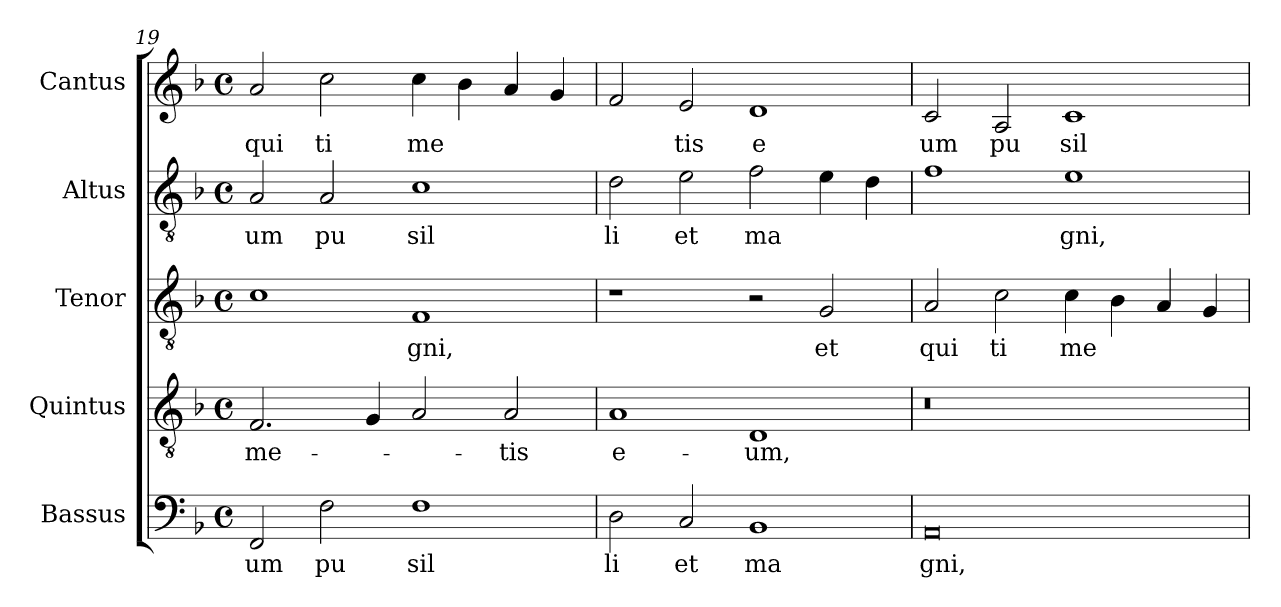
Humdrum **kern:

**kern	**text	**kern	**text	**kern	**text	**kern	**text	**kern	**text
*part5	*part5	*part4	*part4	*part3	*part3	*part2	*part2	*part1	*part1
*staff5	*staff5	*staff4	*staff4	*staff3	*staff3	*staff2	*staff2	*staff1	*staff1
*I"Bassus	*	*I"Quintus	*	*I"Tenor	*	*I"Altus	*	*I"Cantus	*
!!LO:PB:g=z
*clefF4	*	*clefGv2	*	*clefGv2	*	*clefGv2	*	*clefG2	*
*k[b-]	*	*k[b-]	*	*k[b-]	*	*k[b-]	*	*k[b-]	*
*F:	*	*F:	*	*F:	*	*F:	*	*F:	*
*M4/4	*	*M4/4	*	*M4/4	*	*M4/4	*	*M4/4	*
*met(c)	*	*met(c)	*	*met(c)	*	*met(c)	*	*met(c)	*
=19	=19	=19	=19	=19	=19	=19	=19	=19	=19
!	!LO:LY:b:cj	!	!LO:LY:b	!	!	!	!LO:LY:b:cj	!	!LO:LY:b:cj
2FF/	um	2.F/	me-	1c	.	2A/	-um	2a/	qui
!	!LO:LY:b:cj	!	!	!	!	!	!LO:LY:b:cj	!	!LO:LY:b:cj
2F\	pu	.	.	.	.	2A/	pu	2cc\	ti
.	.	4G/	.	.	.	.	.	.	.
!	!LO:LY:b:cj	!	!	!	!LO:LY:b:cj	!	!LO:LY:b:cj	!	!LO:LY:b
1F	sil	2A/	.	1F	gni,	1c	sil	4cc\	me
.	.	.	.	.	.	.	.	4b-\	.
!	!	!	!LO:LY:b:cj	!	!	!	!	!	!
.	.	2A/	-tis	.	.	.	.	4a/	.
.	.	.	.	.	.	.	.	4g/	.
=20	=20	=20	=20	=20	=20	=20	=20	=20	=20
!	!LO:LY:b:cj	!	!LO:LY:b:cj	!	!	!	!LO:LY:b:cj	!	!
2D\	li	1A	e-	1r	.	2d\	li	2f/	.
!	!LO:LY:b:cj	!	!	!	!	!	!LO:LY:b:cj	!	!LO:LY:b:cj
2C/	et	.	.	.	.	2e\	et	2e/	tis
!	!LO:LY:b:cj	!	!LO:LY:b:cj	!	!	!	!LO:LY:b	!	!LO:LY:b:cj
1BB-	ma	1D	-um,	2r	.	2f\	ma	1d	e
!	!	!	!	!	!LO:LY:b:cj	!	!	!	!
.	.	.	.	2G/	et	4e\	.	.	.
.	.	.	.	.	.	4d\	.	.	.
=21	=21	=21	=21	=21	=21	=21	=21	=21	=21
!	!LO:LY:b:cj	!	!	!	!LO:LY:b:cj	!	!	!	!LO:LY:b:cj
0AA	gni,	0r	.	2A/	qui	1f	.	2c/	um
!	!	!	!	!	!LO:LY:b:cj	!	!	!	!LO:LY:b:cj
.	.	.	.	2c\	ti	.	.	2A/	pu
!	!	!	!	!	!LO:LY:b	!	!LO:LY:b:cj	!	!LO:LY:b:cj
.	.	.	.	4c\	me	1e	gni,	1c	sil
.	.	.	.	4B-\	.	.	.	.	.
.	.	.	.	4A/	.	.	.	.	.
.	.	.	.	4G/	.	.	.	.	.
=	=	=	=	=	=	=	=	=	=
*-	*-	*-	*-	*-	*-	*-	*-	*-	*-
